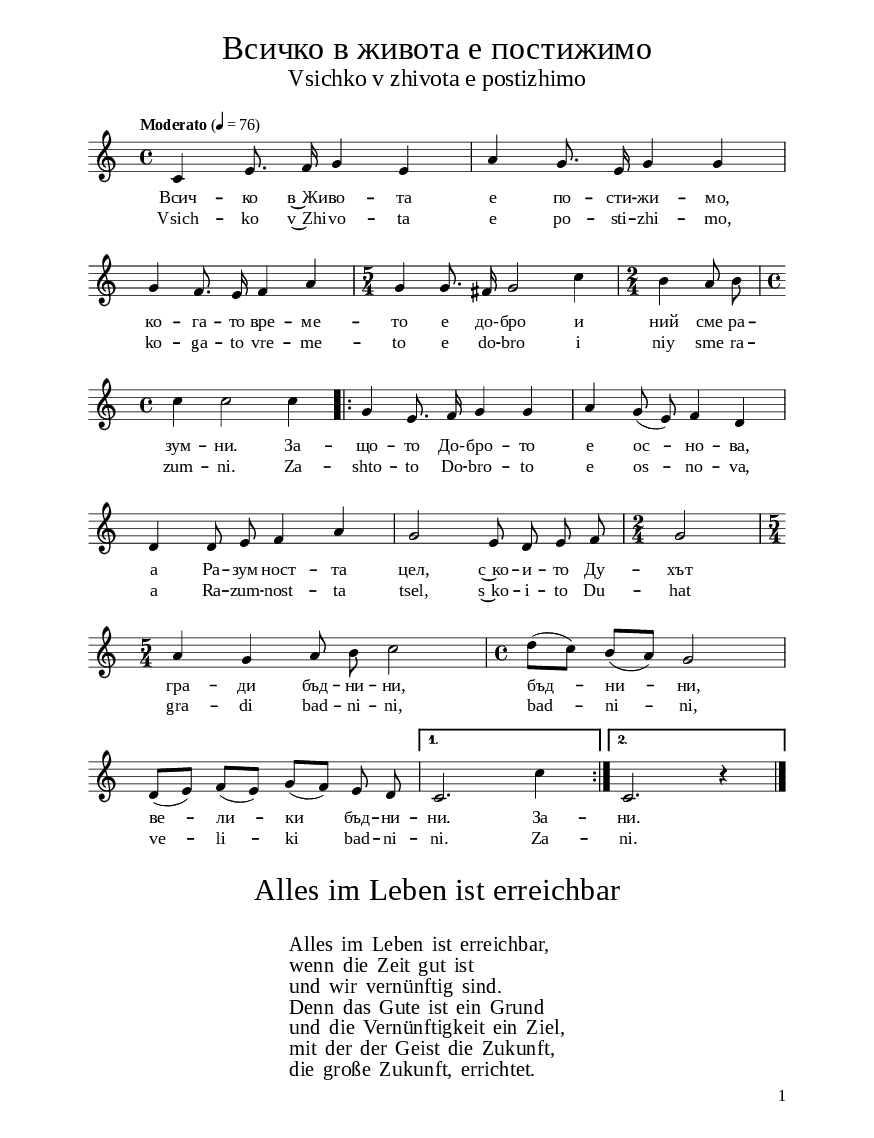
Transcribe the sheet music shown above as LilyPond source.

\version "2.24.1"

% include paper part and global functions
\include "include/globals.ily"

\bookpart {
  \label #'ref100
  \tocItem \markup "Всичко в живота е постижимо – Vsichko v zhivota e postizhimo"
  \include "include/bookpart-paper.ily"
  \score {
    \include "include/score-layout.ily"


    \new Voice \absolute  {
      \clef treble
      \key c \major
      \time 4/4
      \tempoFunc "Moderato" 4 "76"
      \autoBeamOff

      \autoBeamOff

      c'4 e'8. f'16 g'4 e' | a'4 g'8. e'16 g'4 g' \break |

      g'4 f'8. e'16 f'4 a' | \time 5/4  g'4 g'8. fis'16 g'2 c''4 | \time 2/4  b'4 a'8 b' \break |

      \time 4/4  c''4 c''2 c''4 \repeat volta 2 {
        g'4 e'8. f'16 g'4 g' | a'4 g'8 ( e' ) f'4 d' | \break

        d'4 d'8 e' f'4 a' g'2 e'8 d' e' f' | \time 2/4  g'2 | \break

        \time 5/4  a'4 g' a'8 b' c''2 | \time 4/4  d''8 [( c'' )] b' [( a' )] g'2 \break

        d'8  [( e' )] f' [( e' )] g' [( f' )] e' d'
      } \alternative { { | c'2. c''4 | } {c'2. r4 } } \bar "|."
    }

    \addlyrics {
      Всич -- ко
      в~Жи -- во -- та е по -- сти -- жи -- мо, ко --
      га -- то вре -- ме -- то е "до-" -- бро и ний сме
      ра -- зум -- ни. За -- що -- то "До-" -- бро -- то
      е ос -- но -- ва, а Ра -- зум -- ност -- та
      цел, с~ко -- и -- то Ду -- хът гра -- ди бъд --
      ни -- ни, бъд -- ни -- ни, ве -- ли -- ки бъд --
      ни -- ни. За -- ни.
    }

    \addlyrics {
      Vsich -- ko
      v~Zhi -- vo -- ta e po -- sti -- zhi -- mo, ko --
      ga -- to vre -- me -- to e do -- bro i niy sme
      ra -- zum -- ni. Za -- shto -- to Do -- bro -- to
      e os -- no -- va, a Ra -- zum -- nost -- ta
      tsel, s~ko -- i -- to Du -- hat gra -- di bad --
      ni -- ni, bad -- ni -- ni, ve -- li -- ki bad --
      ni -- ni. Za -- ni.
    }


    \header {
      title = \titleFunc "Всичко в живота е постижимо" "Vsichko v zhivota e postizhimo"
    }

    \midi{}

  } % score

 % \markup \dc-two "D.C." "con repitione"
  

  % include foreign translation(s) of the song
 
  \version "2.20.0"

\markup \fill-line { \fontsize #6 "Alles im Leben ist erreichbar" }
\markup \null
\markup \null
\markup \fontsize #+2.5 {
    \hspace #18
    \override #'(baseline-skip . 2)
    
        \column {
     \line { " " }      
  \line { " "   Alles im Leben ist erreichbar, }

 \line { " " wenn die Zeit gut ist  }

 \line { " " und wir vernünftig sind. }

 \line { " " Denn das Gute ist ein Grund  }

 \line { " " und die Vernünftigkeit ein Ziel,  }

 \line { " " mit der der Geist die Zukunft, }

 \line { " " die große Zukunft, errichtet. }
       
    }
    
    
}
        


} % bookpart
